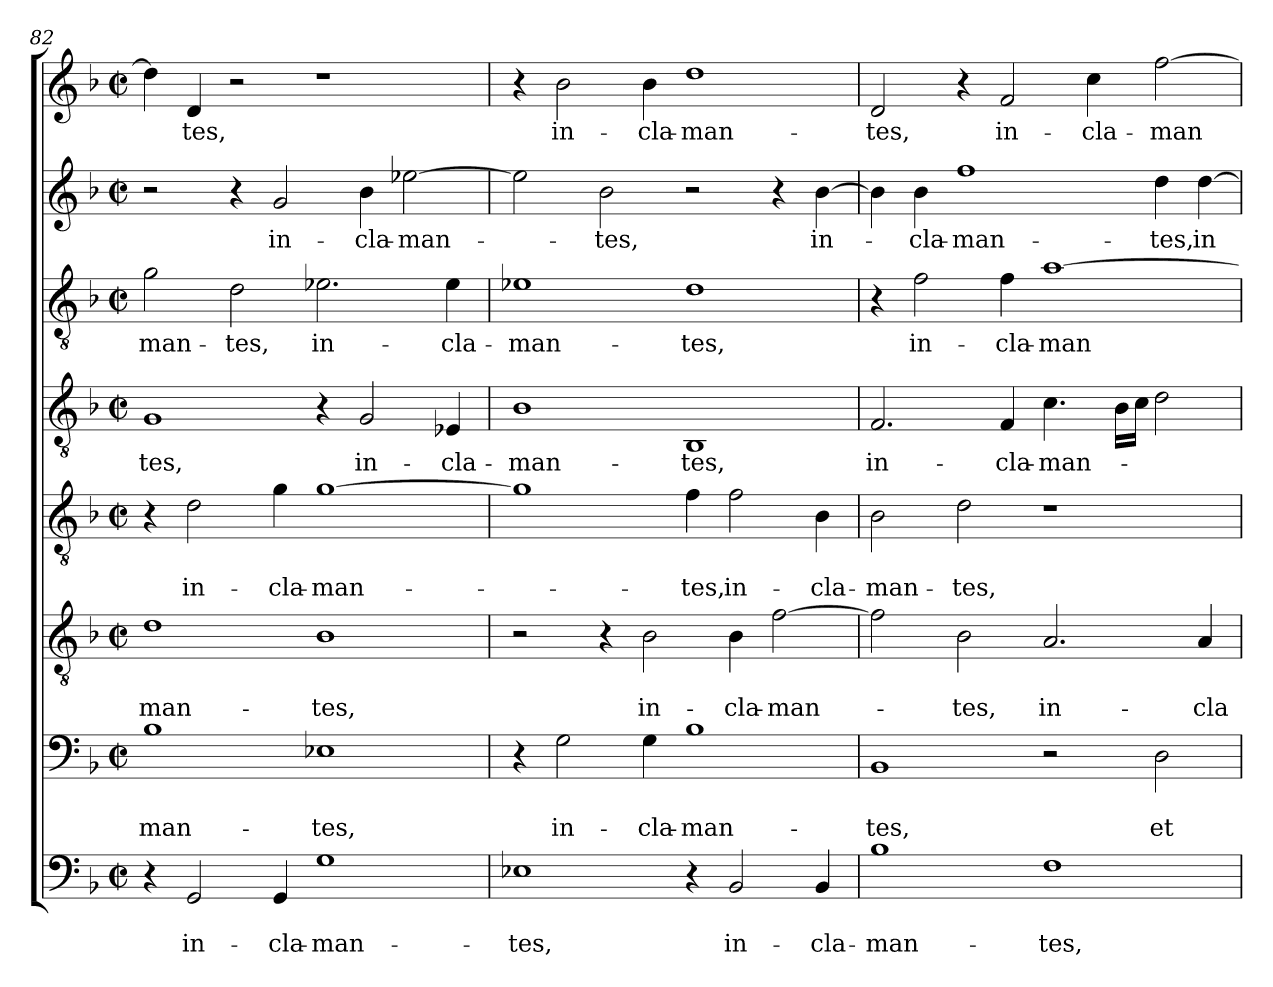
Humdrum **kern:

**kern	**text	**text	**kern	**text	**text	**kern	**text	**text	**kern	**text	**text	**kern	**text	**kern	**text	**kern	**text	**kern	**text
*part8	*part8	*part8	*part7	*part7	*part7	*part6	*part6	*part6	*part5	*part5	*part5	*part4	*part4	*part3	*part3	*part2	*part2	*part1	*part1
*staff8	*staff8	*staff8	*staff7	*staff7	*staff7	*staff6	*staff6	*staff6	*staff5	*staff5	*staff5	*staff4	*staff4	*staff3	*staff3	*staff2	*staff2	*staff1	*staff1
*clefF4	*	*	*clefF4	*	*	*clefGv2	*	*	*clefGv2	*	*	*clefGv2	*	*clefGv2	*	*clefG2	*	*clefG2	*
*k[b-]	*	*	*k[b-]	*	*	*k[b-]	*	*	*k[b-]	*	*	*k[b-]	*	*k[b-]	*	*k[b-]	*	*k[b-]	*
*F:	*	*	*F:	*	*	*F:	*	*	*F:	*	*	*F:	*	*F:	*	*F:	*	*F:	*
*M2/2	*	*	*M2/2	*	*	*M2/2	*	*	*M2/2	*	*	*M2/2	*	*M2/2	*	*M2/2	*	*M2/2	*
*met(c|)	*	*	*met(c|)	*	*	*met(c|)	*	*	*met(c|)	*	*	*met(c|)	*	*met(c|)	*	*met(c|)	*	*met(c|)	*
=82	=82	=82	=82	=82	=82	=82	=82	=82	=82	=82	=82	=82	=82	=82	=82	=82	=82	=82	=82
!	!	!	!	!	!LO:LY:b	!	!	!LO:LY:b	!	!	!	!	!LO:LY:b	!	!LO:LY:b	!	!	!	!
4r	.	.	1B-	.	-man-	1d	.	-man-	4r	.	.	1G	-tes,	2g\	-man-	2r	.	4dd\]	.
!	!	!LO:LY:b	!	!	!	!	!	!	!	!	!LO:LY:b	!	!	!	!	!	!	!	!LO:LY:b
2GG/	.	in-	.	.	.	.	.	.	2d\	.	in-	.	.	.	.	.	.	4d/	-tes,
!	!	!	!	!	!	!	!	!	!	!	!	!	!	!	!LO:LY:b	!	!	!	!
.	.	.	.	.	.	.	.	.	.	.	.	.	.	2d\	-tes,	4r	.	2r	.
!	!	!LO:LY:b	!	!	!	!	!	!	!	!	!LO:LY:b	!	!	!	!	!	!LO:LY:b	!	!
4GG/	.	-cla-	.	.	.	.	.	.	4g\	.	-cla-	.	.	.	.	2g/	in-	.	.
!	!	!LO:LY:b	!	!	!LO:LY:b	!	!	!LO:LY:b	!	!	!LO:LY:b	!	!	!	!LO:LY:b	!	!	!	!
1G	.	-man-	1E-X	.	-tes,	1B-	.	-tes,	[1g	.	-man-	4r	.	2.e-X\	in-	.	.	1r	.
!	!	!	!	!	!	!	!	!	!	!	!	!	!LO:LY:b	!	!	!	!LO:LY:b	!	!
.	.	.	.	.	.	.	.	.	.	.	.	2G/	in-	.	.	4b-\	-cla-	.	.
!	!	!	!	!	!	!	!	!	!	!	!	!	!	!	!	!	!LO:LY:b	!	!
.	.	.	.	.	.	.	.	.	.	.	.	.	.	.	.	[2ee-X\	-man-	.	.
!	!	!	!	!	!	!	!	!	!	!	!	!	!LO:LY:b	!	!LO:LY:b	!	!	!	!
.	.	.	.	.	.	.	.	.	.	.	.	4E-X/	-cla-	4e-\	-cla-	.	.	.	.
=83	=83	=83	=83	=83	=83	=83	=83	=83	=83	=83	=83	=83	=83	=83	=83	=83	=83	=83	=83
!	!	!LO:LY:b	!	!	!	!	!	!	!	!	!	!	!LO:LY:b	!	!LO:LY:b	!	!	!	!
1E-X	.	-tes,	4r	.	.	2r	.	.	1g]	.	.	1B-	-man-	1e-X	-man-	2ee-\]	.	4r	.
!	!	!	!	!	!LO:LY:b	!	!	!	!	!	!	!	!	!	!	!	!	!	!LO:LY:b
.	.	.	2G\	.	in-	.	.	.	.	.	.	.	.	.	.	.	.	2b-\	in-
!	!	!	!	!	!	!	!	!	!	!	!	!	!	!	!	!	!LO:LY:b	!	!
.	.	.	.	.	.	4r	.	.	.	.	.	.	.	.	.	2b-\	-tes,	.	.
!	!	!	!	!	!LO:LY:b	!	!	!LO:LY:b	!	!	!	!	!	!	!	!	!	!	!LO:LY:b
.	.	.	4G\	.	-cla-	2B-\	.	in-	.	.	.	.	.	.	.	.	.	4b-\	-cla-
!	!	!	!	!	!LO:LY:b	!	!	!	!	!	!LO:LY:b	!	!LO:LY:b	!	!LO:LY:b	!	!	!	!LO:LY:b
4r	.	.	1B-	.	-man-	.	.	.	4f\	.	-tes,	1BB-	-tes,	1d	-tes,	2r	.	1dd	-man-
!	!	!LO:LY:b	!	!	!	!	!	!LO:LY:b	!	!	!LO:LY:b	!	!	!	!	!	!	!	!
2BB-/	.	in-	.	.	.	4B-\	.	-cla-	2f\	.	in-	.	.	.	.	.	.	.	.
!	!	!	!	!	!	!	!	!LO:LY:b	!	!	!	!	!	!	!	!	!	!	!
.	.	.	.	.	.	[2f\	.	-man-	.	.	.	.	.	.	.	4r	.	.	.
!	!	!LO:LY:b	!	!	!	!	!	!	!	!	!LO:LY:b	!	!	!	!	!	!LO:LY:b	!	!
4BB-/	.	-cla-	.	.	.	.	.	.	4B-\	.	-cla-	.	.	.	.	[4b-\	in-	.	.
!!LO:LB:g=z
=84	=84	=84	=84	=84	=84	=84	=84	=84	=84	=84	=84	=84	=84	=84	=84	=84	=84	=84	=84
!	!	!LO:LY:b	!	!	!LO:LY:b	!	!	!	!	!	!LO:LY:b	!	!LO:LY:b	!	!	!	!	!	!LO:LY:b
1B-	.	-man-	1BB-	.	-tes,	2f\]	.	.	2B-\	.	-man-	2.F/	in-	4r	.	4b-\]	.	2d/	-tes,
!	!	!	!	!	!	!	!	!	!	!	!	!	!	!	!LO:LY:b	!	!LO:LY:b	!	!
.	.	.	.	.	.	.	.	.	.	.	.	.	.	2f\	in-	4b-\	-cla-	.	.
!	!	!	!	!	!	!	!	!LO:LY:b	!	!	!LO:LY:b	!	!	!	!	!	!LO:LY:b	!	!
.	.	.	.	.	.	2B-\	.	-tes,	2d\	.	-tes,	.	.	.	.	1ff	-man-	4r	.
!	!	!	!	!	!	!	!	!	!	!	!	!	!LO:LY:b	!	!LO:LY:b	!	!	!	!LO:LY:b
.	.	.	.	.	.	.	.	.	.	.	.	4F/	-cla-	4f\	-cla-	.	.	2f/	in-
!	!	!LO:LY:b	!	!	!	!	!	!LO:LY:b	!	!	!	!	!LO:LY:b	!	!LO:LY:b	!	!	!	!
1F	.	-tes,	2r	.	.	2.A/	.	in-	1r	.	.	4.c\	-man-	[1a	-man-	.	.	.	.
!	!	!	!	!	!	!	!	!	!	!	!	!	!	!	!	!	!	!	!LO:LY:b
.	.	.	.	.	.	.	.	.	.	.	.	.	.	.	.	.	.	4cc\	-cla-
.	.	.	.	.	.	.	.	.	.	.	.	16B-\LL	.	.	.	.	.	.	.
.	.	.	.	.	.	.	.	.	.	.	.	16c\JJ	.	.	.	.	.	.	.
!	!	!	!	!	!LO:LY:b	!	!	!	!	!	!	!	!	!	!	!	!LO:LY:b	!	!LO:LY:b
.	.	.	2D\	.	et	.	.	.	.	.	.	2d\	.	.	.	4dd\	-tes,	[2ff\	-man-
!	!	!	!	!	!	!	!	!LO:LY:b	!	!	!	!	!	!	!	!	!LO:LY:b	!	!
.	.	.	.	.	.	4A/	.	-cla-	.	.	.	.	.	.	.	[4dd\	in-	.	.
=	=	=	=	=	=	=	=	=	=	=	=	=	=	=	=	=	=	=	=
*-	*-	*-	*-	*-	*-	*-	*-	*-	*-	*-	*-	*-	*-	*-	*-	*-	*-	*-	*-
